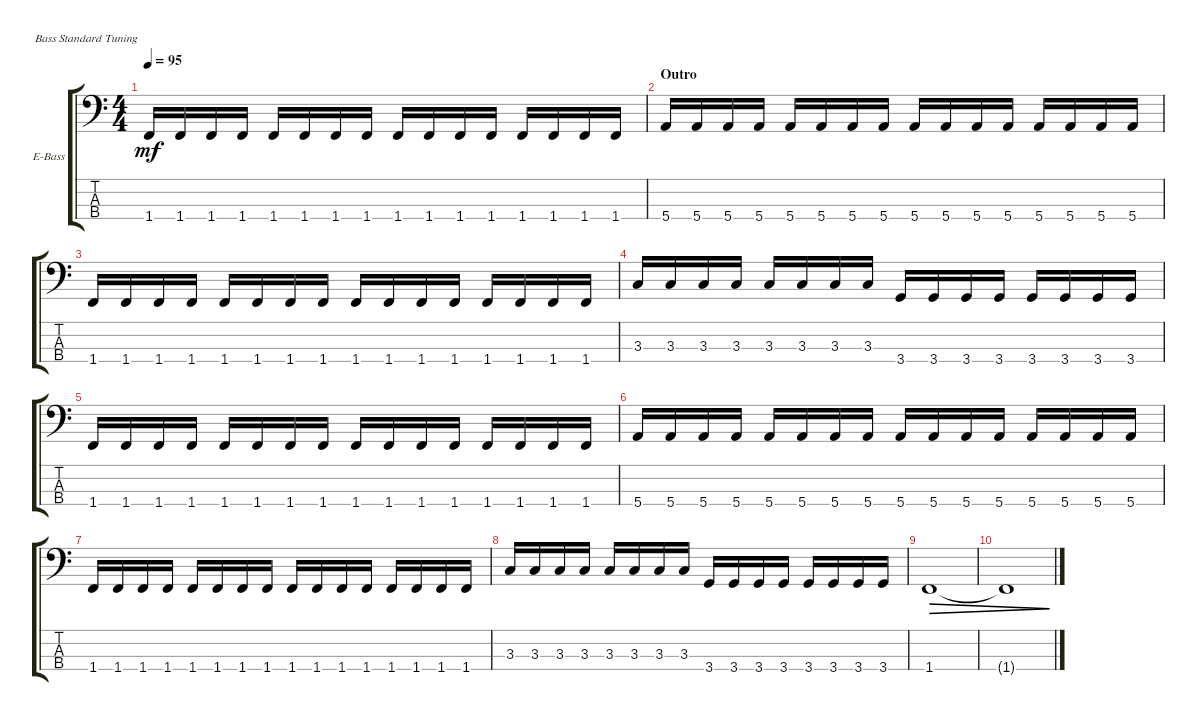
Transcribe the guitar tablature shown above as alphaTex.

\bracketExtendMode groupsimilarinstruments
\firstSystemTrackNameOrientation horizontal
\otherSystemsTrackNameOrientation horizontal
\track ("Electric Bass" "E-Bass") {instrument electricbassfinger}
\staff {score tabs}
\tuning (G2 D2 A1 E1)
\ts (4 4)
\tempo 95
\clef f4
\ks c
1.4.16{dy mf} 1.4.16 1.4.16 1.4.16 1.4.16 1.4.16 1.4.16 1.4.16 1.4.16 1.4.16 1.4.16 1.4.16 1.4.16 1.4.16 1.4.16 1.4.16 |
\section ("" "Outro")
5.4.16 5.4.16 5.4.16 5.4.16 5.4.16 5.4.16 5.4.16 5.4.16 5.4.16 5.4.16 5.4.16 5.4.16 5.4.16 5.4.16 5.4.16 5.4.16 |
1.4.16 1.4.16 1.4.16 1.4.16 1.4.16 1.4.16 1.4.16 1.4.16 1.4.16 1.4.16 1.4.16 1.4.16 1.4.16 1.4.16 1.4.16 1.4.16 |
3.3.16 3.3.16 3.3.16 3.3.16 3.3.16 3.3.16 3.3.16 3.3.16 3.4.16 3.4.16 3.4.16 3.4.16 3.4.16 3.4.16 3.4.16 3.4.16 |
1.4.16 1.4.16 1.4.16 1.4.16 1.4.16 1.4.16 1.4.16 1.4.16 1.4.16 1.4.16 1.4.16 1.4.16 1.4.16 1.4.16 1.4.16 1.4.16 |
5.4.16 5.4.16 5.4.16 5.4.16 5.4.16 5.4.16 5.4.16 5.4.16 5.4.16 5.4.16 5.4.16 5.4.16 5.4.16 5.4.16 5.4.16 5.4.16 |
1.4.16 1.4.16 1.4.16 1.4.16 1.4.16 1.4.16 1.4.16 1.4.16 1.4.16 1.4.16 1.4.16 1.4.16 1.4.16 1.4.16 1.4.16 1.4.16 |
3.3.16 3.3.16 3.3.16 3.3.16 3.3.16 3.3.16 3.3.16 3.3.16 3.4.16 3.4.16 3.4.16 3.4.16 3.4.16 3.4.16 3.4.16 3.4.16 |
1.4.1{dec} |
1.4{t}.1{dec}
